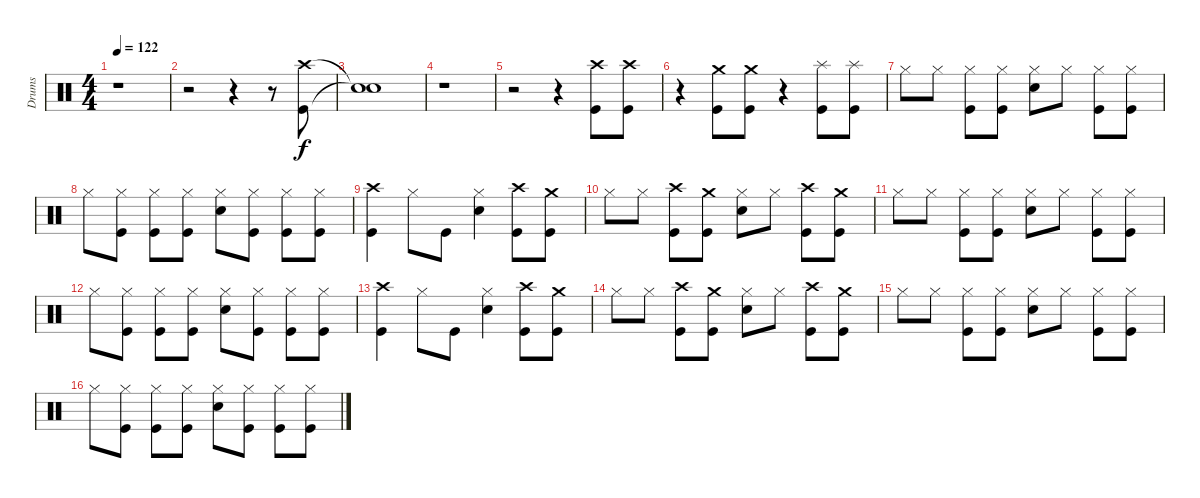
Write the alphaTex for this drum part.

\track ("Drums" "Drums") {instrument percussion}
\staff {score}
\articulation defaults
\ts (4 4)
\tempo 122
\clef neutral
\ks c
r.1{dy f} |
r.2 r.4 r.8 ("Kick (hit)" "Crash high (hit)").8 |
("Snare (hit)"{t} "Snare (hit)"{t}).1 |
r.1 |
r.2 r.4 ("Kick (hit)" "Crash high (hit)").8 ("Kick (hit)" "Crash high (hit)").8 |
r.4 ("Kick (hit)" "Crash medium (hit)").8 ("Kick (hit)" "Crash medium (hit)").8 r.4 ("Kick (hit)" "Splash (hit)").8 ("Kick (hit)" "Splash (hit)").8 |
"Hi-Hat (closed)".8 "Hi-Hat (closed)".8 ("Kick (hit)" "Hi-Hat (closed)").8 ("Kick (hit)" "Hi-Hat (closed)").8 ("Hi-Hat (closed)" "Snare (hit) 2").8 "Hi-Hat (closed)".8 ("Kick (hit)" "Hi-Hat (closed)").8 ("Kick (hit)" "Hi-Hat (closed)").8 |
"Hi-Hat (closed)".8 ("Kick (hit)" "Hi-Hat (closed)").8 ("Kick (hit)" "Hi-Hat (closed)").8 ("Kick (hit)" "Hi-Hat (closed)").8 ("Hi-Hat (closed)" "Snare (hit) 2").8 ("Kick (hit)" "Hi-Hat (closed)").8 ("Kick (hit)" "Hi-Hat (closed)").8 ("Kick (hit)" "Hi-Hat (closed)").8 |
("Kick (hit)" "Crash high (hit)").4 "Hi-Hat (closed)".8 "Kick (hit)".8 ("Hi-Hat (closed)" "Snare (hit) 2").4 ("Kick (hit)" "Crash high (hit)").8 ("Kick (hit)" "Crash medium (hit)").8 |
"Hi-Hat (closed)".8 "Hi-Hat (closed)".8 ("Kick (hit)" "Crash high (hit)").8 ("Kick (hit)" "Crash medium (hit)").8 ("Hi-Hat (closed)" "Snare (hit) 2").8 "Hi-Hat (closed)".8 ("Kick (hit)" "Crash high (hit)").8 ("Kick (hit)" "Crash medium (hit)").8 |
"Hi-Hat (closed)".8 "Hi-Hat (closed)".8 ("Kick (hit)" "Hi-Hat (closed)").8 ("Kick (hit)" "Hi-Hat (closed)").8 ("Hi-Hat (closed)" "Snare (hit) 2").8 "Hi-Hat (closed)".8 ("Kick (hit)" "Hi-Hat (closed)").8 ("Kick (hit)" "Hi-Hat (closed)").8 |
"Hi-Hat (closed)".8 ("Kick (hit)" "Hi-Hat (closed)").8 ("Kick (hit)" "Hi-Hat (closed)").8 ("Kick (hit)" "Hi-Hat (closed)").8 ("Hi-Hat (closed)" "Snare (hit) 2").8 ("Kick (hit)" "Hi-Hat (closed)").8 ("Kick (hit)" "Hi-Hat (closed)").8 ("Kick (hit)" "Hi-Hat (closed)").8 |
("Kick (hit)" "Crash high (hit)").4 "Hi-Hat (closed)".8 "Kick (hit)".8 ("Hi-Hat (closed)" "Snare (hit) 2").4 ("Kick (hit)" "Crash high (hit)").8 ("Kick (hit)" "Crash medium (hit)").8 |
"Hi-Hat (closed)".8 "Hi-Hat (closed)".8 ("Kick (hit)" "Crash high (hit)").8 ("Kick (hit)" "Crash medium (hit)").8 ("Hi-Hat (closed)" "Snare (hit) 2").8 "Hi-Hat (closed)".8 ("Kick (hit)" "Crash high (hit)").8 ("Kick (hit)" "Crash medium (hit)").8 |
"Hi-Hat (closed)".8 "Hi-Hat (closed)".8 ("Kick (hit)" "Hi-Hat (closed)").8 ("Kick (hit)" "Hi-Hat (closed)").8 ("Hi-Hat (closed)" "Snare (hit) 2").8 "Hi-Hat (closed)".8 ("Kick (hit)" "Hi-Hat (closed)").8 ("Kick (hit)" "Hi-Hat (closed)").8 |
"Hi-Hat (closed)".8 ("Kick (hit)" "Hi-Hat (closed)").8 ("Kick (hit)" "Hi-Hat (closed)").8 ("Kick (hit)" "Hi-Hat (closed)").8 ("Hi-Hat (closed)" "Snare (hit) 2").8 ("Kick (hit)" "Hi-Hat (closed)").8 ("Kick (hit)" "Hi-Hat (closed)").8 ("Kick (hit)" "Hi-Hat (closed)").8
